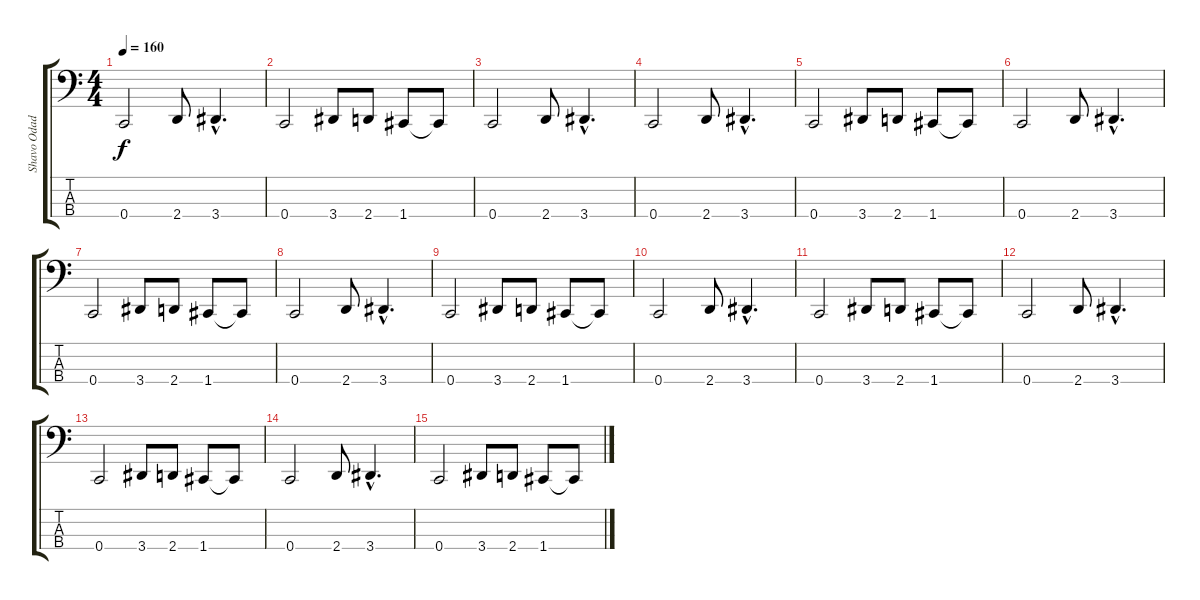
\track ("Shavo Odadjian(Bass)" "Shavo Odad") {instrument electricbasspick}
\staff {score tabs}
\tuning (F2 C2 G1 C1) {hide}
\ts (4 4)
\tempo 160
\clef f4
\ks c
0.4.2{dy f} 2.4.8 3.4{hac}.4{d} |
0.4.2 3.4.8 2.4.8 1.4.8 1.4{t}.8 |
0.4.2 2.4.8 3.4{hac}.4{d} |
0.4.2 2.4.8 3.4{hac}.4{d} |
0.4.2 3.4.8 2.4.8 1.4.8 1.4{t}.8 |
0.4.2 2.4.8 3.4{hac}.4{d} |
0.4.2 3.4.8 2.4.8 1.4.8 1.4{t}.8 |
0.4.2 2.4.8 3.4{hac}.4{d} |
0.4.2 3.4.8 2.4.8 1.4.8 1.4{t}.8 |
0.4.2 2.4.8 3.4{hac}.4{d} |
0.4.2 3.4.8 2.4.8 1.4.8 1.4{t}.8 |
0.4.2 2.4.8 3.4{hac}.4{d} |
0.4.2 3.4.8 2.4.8 1.4.8 1.4{t}.8 |
0.4.2 2.4.8 3.4{hac}.4{d} |
0.4.2 3.4.8 2.4.8 1.4.8 1.4{t}.8
